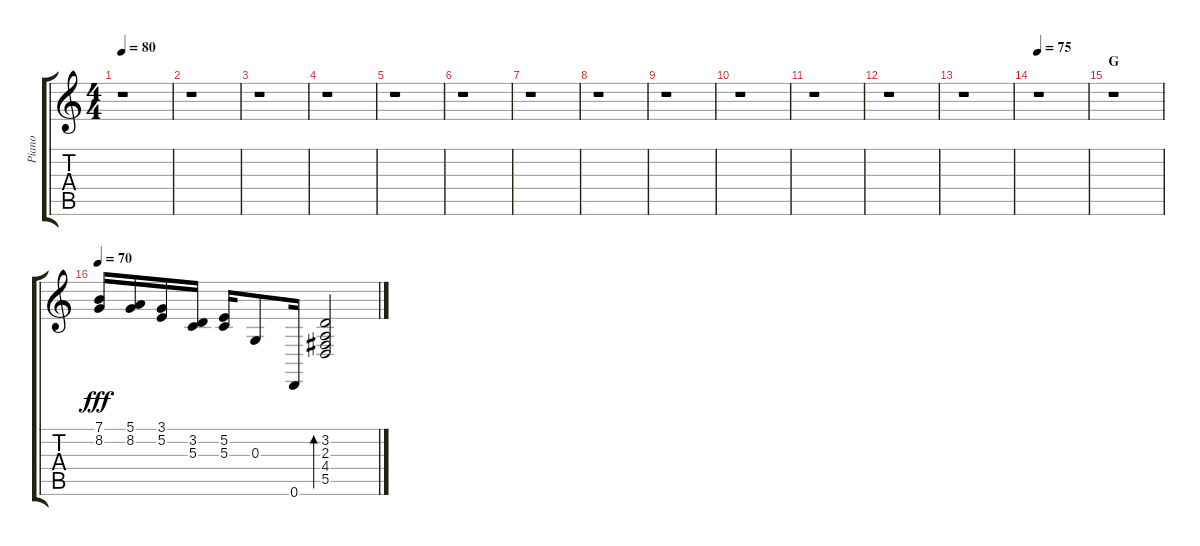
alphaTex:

\track ("Piano" "Piano") {instrument acousticgrandpiano}
\staff {score tabs}
\tuning (E4 B3 G3 D3 A2 D2) {hide}
\ts (4 4)
\tempo 80
\clef g2
\ks c
r.1{dy fff} |
r.1 |
r.1 |
r.1 |
r.1 |
r.1 |
r.1 |
r.1 |
r.1 |
r.1 |
r.1 |
r.1 |
r.1 |
\tempo 75
r.1 |
\section ("" "G")
r.1 |
\tempo 70
(7.1 8.2).16 (5.1 8.2).16 (3.1 5.2).16 (3.2 5.3).16 (5.2 5.3).16 0.3.8 0.6.16 (3.2 2.3 4.4 5.5).2{bd 240}
